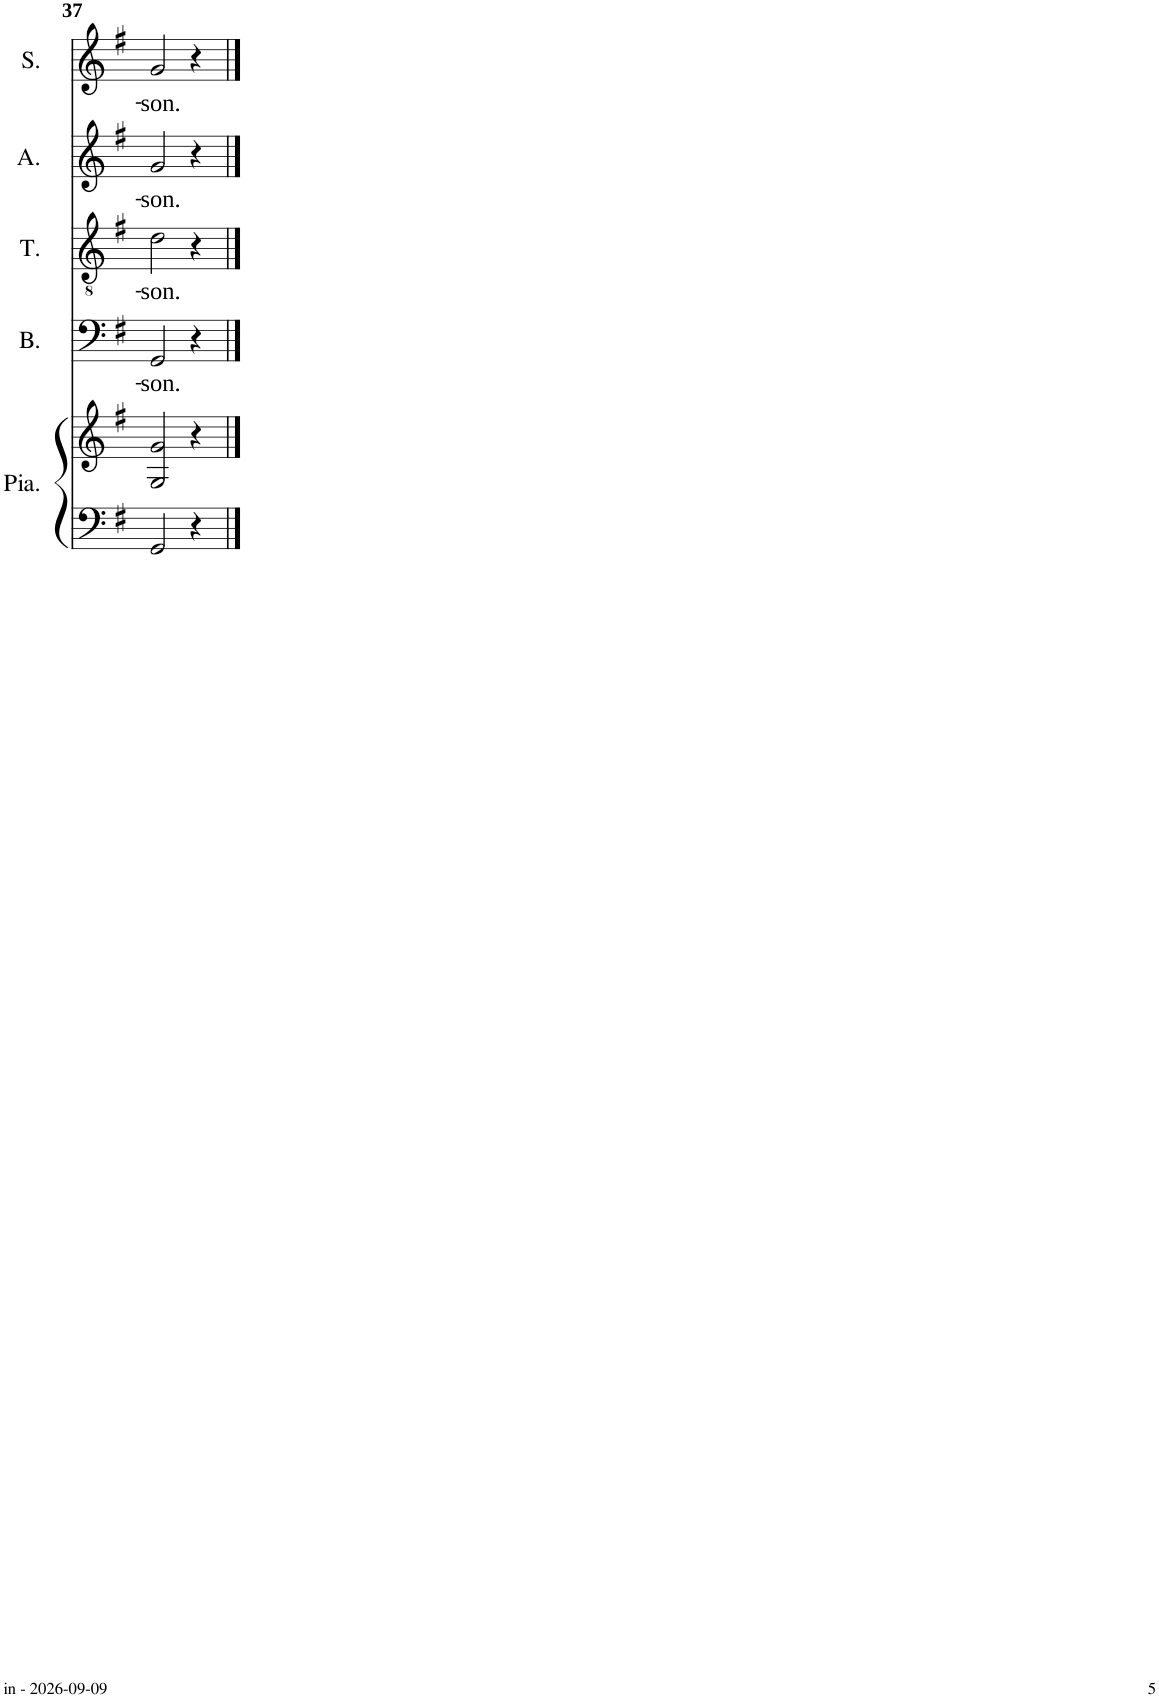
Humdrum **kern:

**kern	**kern	**kern	**text	**kern	**text	**kern	**text	**kern	**text
*part5	*part5	*part4	*part4	*part3	*part3	*part2	*part2	*part1	*part1
*staff6	*staff5	*staff4	*staff4	*staff3	*staff3	*staff2	*staff2	*staff1	*staff1
*I"Piano	*	*I"Basse	*	*I"Ténor	*	*I"Alto	*	*I"Soprano	*
*I'Pia.	*	*I'B.	*	*I'T.	*	*I'A.	*	*I'S.	*
!!LO:PB:g=z
*clefF4	*clefG2	*clefF4	*	*clefGv2	*	*clefG2	*	*clefG2	*
*k[f#]	*k[f#]	*k[f#]	*	*k[f#]	*	*k[f#]	*	*k[f#]	*
*M3/4	*M3/4	*M3/4	*	*M3/4	*	*M3/4	*	*M3/4	*
=37	=37	=37	=37	=37	=37	=37	=37	=37	=37
!	!	!	!LO:LY:b	!	!LO:LY:b	!	!LO:LY:b	!	!LO:LY:b
2GG/	2G/ 2g/	2GG/	-son.	2d\	-son.	2g/	-son.	2g/	-son.
4r	4r	4r	.	4r	.	4r	.	4r	.
==	==	==	==	==	==	==	==	==	==
*-	*-	*-	*-	*-	*-	*-	*-	*-	*-
